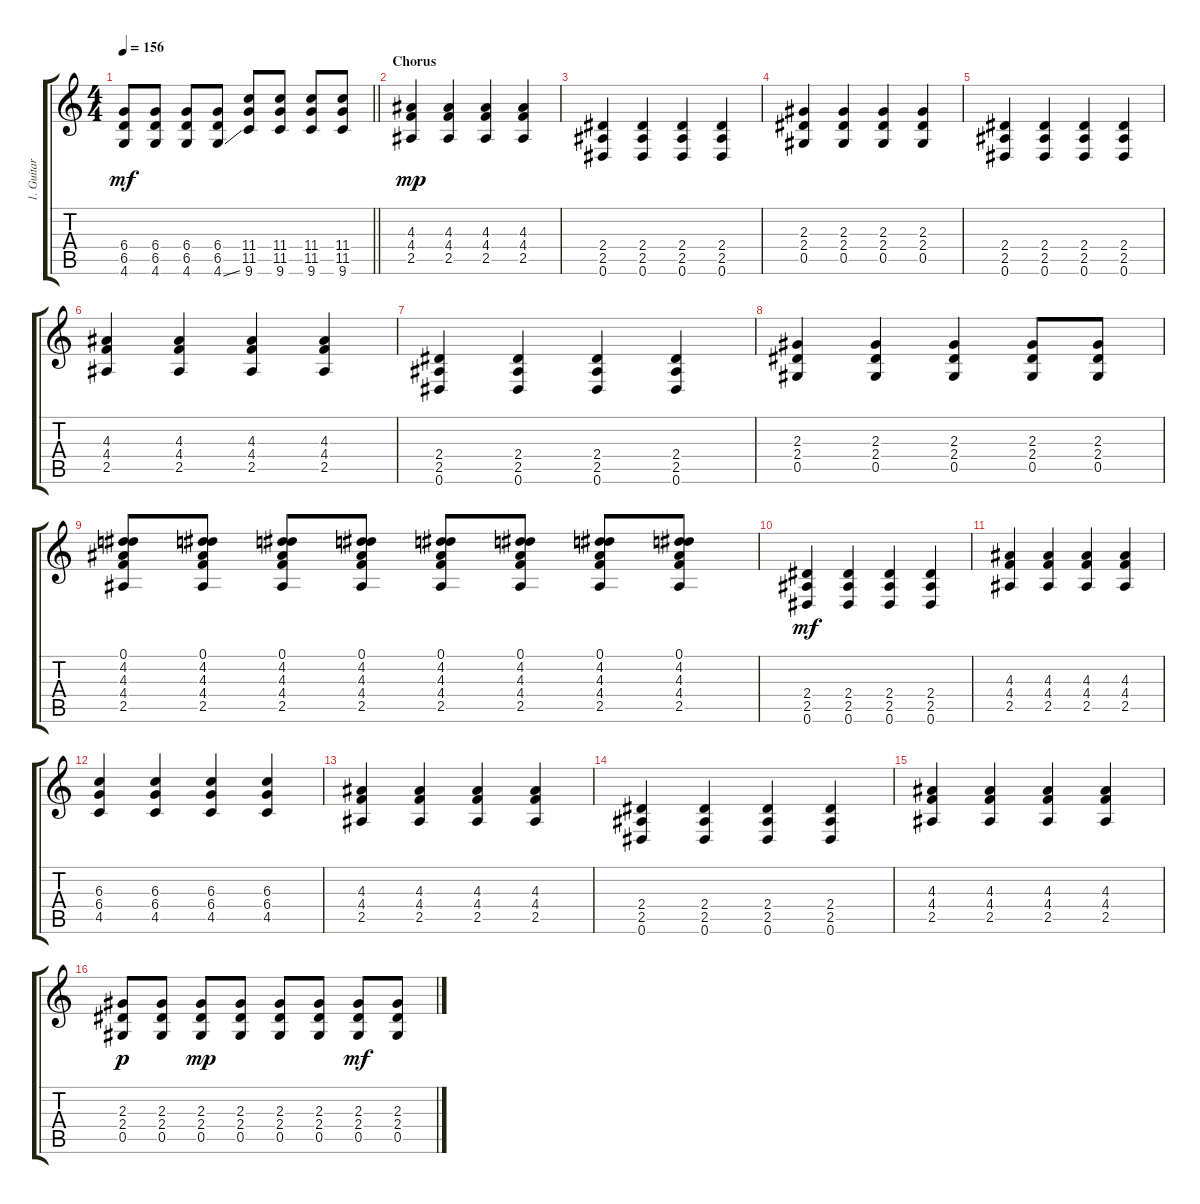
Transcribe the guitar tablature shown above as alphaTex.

\track ("1. Guitar" "1. Guitar") {instrument overdrivenguitar}
\staff {score tabs}
\tuning (Eb4 Bb3 Gb3 Db3 Ab2 Eb2) {hide}
\ts (4 4)
\tempo 156
\clef g2
\barLineRight lightlight
\ks c
(6.4 6.5 4.6).8{dy mf} (6.4 6.5 4.6).8 (6.4 6.5 4.6).8 (6.4 6.5 4.6{ss}).8 (11.4 11.5 9.6).8 (11.4 11.5 9.6).8 (11.4 11.5 9.6).8 (11.4 11.5 9.6).8 |
\section ("" "Chorus")
(4.3 4.4 2.5).4{dy mp} (4.3 4.4 2.5).4 (4.3 4.4 2.5).4 (4.3 4.4 2.5).4 |
(2.4 2.5 0.6).4 (2.4 2.5 0.6).4 (2.4 2.5 0.6).4 (2.4 2.5 0.6).4 |
(2.3 2.4 0.5).4 (2.3 2.4 0.5).4 (2.3 2.4 0.5).4 (2.3 2.4 0.5).4 |
(2.4 2.5 0.6).4 (2.4 2.5 0.6).4 (2.4 2.5 0.6).4 (2.4 2.5 0.6).4 |
(4.3 4.4 2.5).4 (4.3 4.4 2.5).4 (4.3 4.4 2.5).4 (4.3 4.4 2.5).4 |
(2.4 2.5 0.6).4 (2.4 2.5 0.6).4 (2.4 2.5 0.6).4 (2.4 2.5 0.6).4 |
(2.3 2.4 0.5).4 (2.3 2.4 0.5).4 (2.3 2.4 0.5).4 (2.3 2.4 0.5).8 (2.3 2.4 0.5).8 |
(0.1 4.2 4.3 4.4 2.5).8 (0.1 4.2 4.3 4.4 2.5).8 (0.1 4.2 4.3 4.4 2.5).8 (0.1 4.2 4.3 4.4 2.5).8 (0.1 4.2 4.3 4.4 2.5).8 (0.1 4.2 4.3 4.4 2.5).8 (0.1 4.2 4.3 4.4 2.5).8 (0.1 4.2 4.3 4.4 2.5).8 |
(2.4 2.5 0.6).4{dy mf} (2.4 2.5 0.6).4 (2.4 2.5 0.6).4 (2.4 2.5 0.6).4 |
(4.3 4.4 2.5).4 (4.3 4.4 2.5).4 (4.3 4.4 2.5).4 (4.3 4.4 2.5).4 |
(6.3 6.4 4.5).4 (6.3 6.4 4.5).4 (6.3 6.4 4.5).4 (6.3 6.4 4.5).4 |
(4.3 4.4 2.5).4 (4.3 4.4 2.5).4 (4.3 4.4 2.5).4 (4.3 4.4 2.5).4 |
(2.4 2.5 0.6).4 (2.4 2.5 0.6).4 (2.4 2.5 0.6).4 (2.4 2.5 0.6).4 |
(4.3 4.4 2.5).4 (4.3 4.4 2.5).4 (4.3 4.4 2.5).4 (4.3 4.4 2.5).4 |
(2.3 2.4 0.5).8{dy p} (2.3 2.4 0.5).8 (2.3 2.4 0.5).8{dy mp} (2.3 2.4 0.5).8 (2.3 2.4 0.5).8 (2.3 2.4 0.5).8 (2.3 2.4 0.5).8{dy mf} (2.3 2.4 0.5).8
